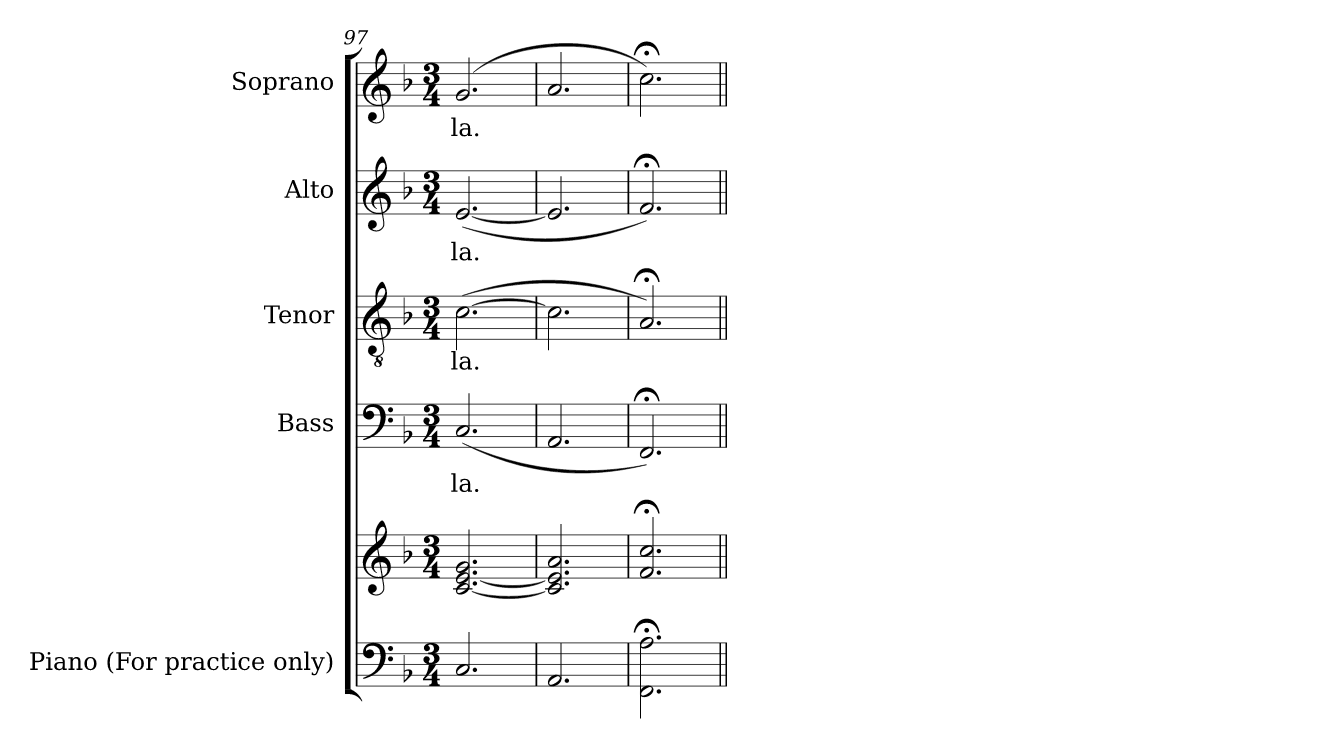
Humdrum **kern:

**kern	**kern	**kern	**text	**kern	**text	**kern	**text	**kern	**text
*part5	*part5	*part4	*part4	*part3	*part3	*part2	*part2	*part1	*part1
*staff6	*staff5	*staff4	*staff4	*staff3	*staff3	*staff2	*staff2	*staff1	*staff1
*I"Piano (For practice only)	*	*I"Bass	*	*I"Tenor	*	*I"Alto	*	*I"Soprano	*
*I'Pno.	*	*I'B.	*	*I'T.	*	*I'A.	*	*I'S.	*
*clefF4	*clefG2	*clefF4	*	*clefGv2	*	*clefG2	*	*clefG2	*
*	*	*	*	*ITrd7c12	*	*	*	*	*
*k[b-]	*k[b-]	*k[b-]	*	*k[b-]	*	*k[b-]	*	*k[b-]	*
*F:	*F:	*F:	*	*F:	*	*F:	*	*F:	*
*M3/4	*M3/4	*M3/4	*	*M3/4	*	*M3/4	*	*M3/4	*
=97	=97	=97	=97	=97	=97	=97	=97	=97	=97
!	!	!	!LO:LY:b:color=#000000	!	!	!	!	!	!
!	!	!	!	!	!LO:LY:b:color=#000000	!	!	!	!
!	!	!	!	!	!	!	!LO:LY:b:color=#000000	!	!
!	!	!	!	!	!	!	!	!	!LO:LY:b:color=#000000
2.Ci/	[2.ci/ [2.ei 2.gi	(2.Ci/	la.	([2.Ci\	la.	([2.ei/	la.	(2.gi/	la.
=98	=98	=98	=98	=98	=98	=98	=98	=98	=98
2.AAi/	2.ci/] 2.ei] 2.ai	2.AAi/	.	2.Ci\]	.	2.ei/]	.	2.ai/	.
=99	=99	=99	=99	=99	=99	=99	=99	=99	=99
2.FFi\; 2.Ai;	2.fi/; 2.cci;	2.FF;i/)	.	2.AA;i/)	.	2.f;i/)	.	2.cc;i\)	.
=||	=||	=||	=||	=||	=||	=||	=||	=||	=||
*-	*-	*-	*-	*-	*-	*-	*-	*-	*-
